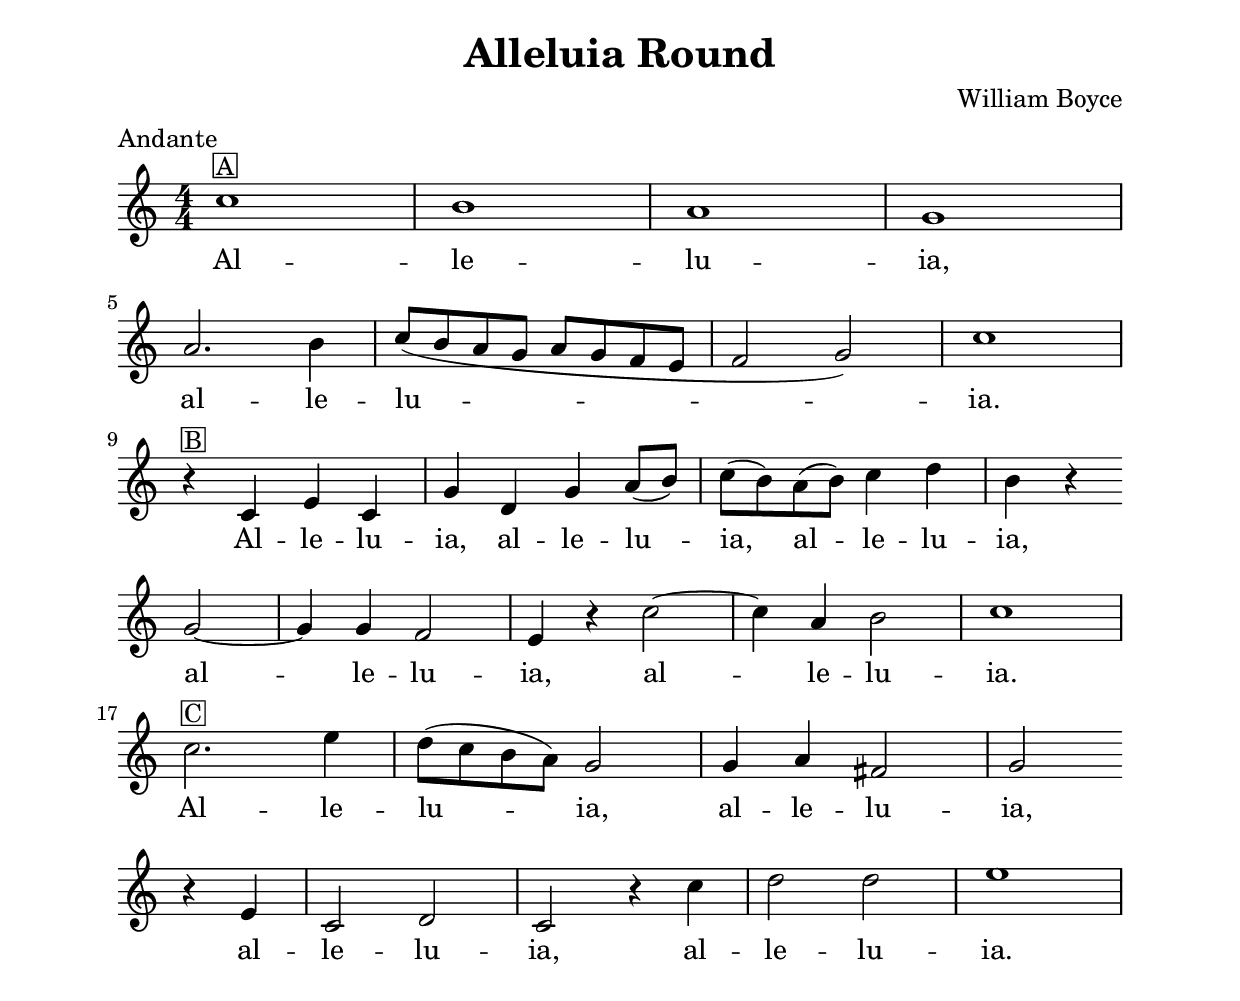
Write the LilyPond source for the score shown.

% Original from John Lemcke

\version "2.12.3"

\include "english.ly"

\header {
  title = "Alleluia Round"
  composer = "William Boyce"
  meter = "Andante"
  % Remove default LilyPond tagline
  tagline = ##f
}

#(set-global-staff-size 22)

\paper {
  #(set-paper-size "a4")
  line-width = 170\mm
  left-margin = 20\mm
  bottom-margin = 20\mm
  top-margin = 10\mm
}

global = {
  \key c \major
  \numericTimeSignature
  \time 4/4
}

sopranoVoice = \relative c'' {
  \global
  \dynamicUp
  % Music follows here.
  c1^\markup { \box A \null } b a g \break
  a2. b4 c8( b a g a g f e f2 g2) c1 \break
  r4^\markup { \box B \null }
  c,4 e c g' d g a8(b) c(b) a(b) c4 d b r4 \bar "" \break
  g2~g4 g4 f2 e4 r4 c'2~c4 a b2 c1 \break

  c2.^\markup { \box C \null }
  e4 d8(c b a) g2 g4 a fs2 g \bar "" \break
  r4 e4 c2 d c r4 c'4 d2 d e1
}

verse = \lyricmode {
  % Lyrics follow here.
  Al -- le -- lu -- ia,
  al -- le -- lu -- ia.
  Al -- le -- lu -- ia,
  al -- le -- lu -- ia,
  al -- le -- lu -- ia,
  al -- le -- lu -- ia,
  al -- le -- lu -- ia.
  Al -- le -- lu -- ia,
  al -- le -- lu -- ia,
  al -- le -- lu -- ia,
  al -- le -- lu -- ia.
}

\score {
  \new Staff \with {
    %    instrumentName = "Soprano"
    midiInstrument = "flute"
  } {   %\transpose c bf,
        \sopranoVoice }
  \addlyrics { \verse }
  \layout { indent = 0.0\mm }
  \midi {
    \context {
      \Score
      tempoWholesPerMinute = #(ly:make-moment 120 4)
    }
  }
}
